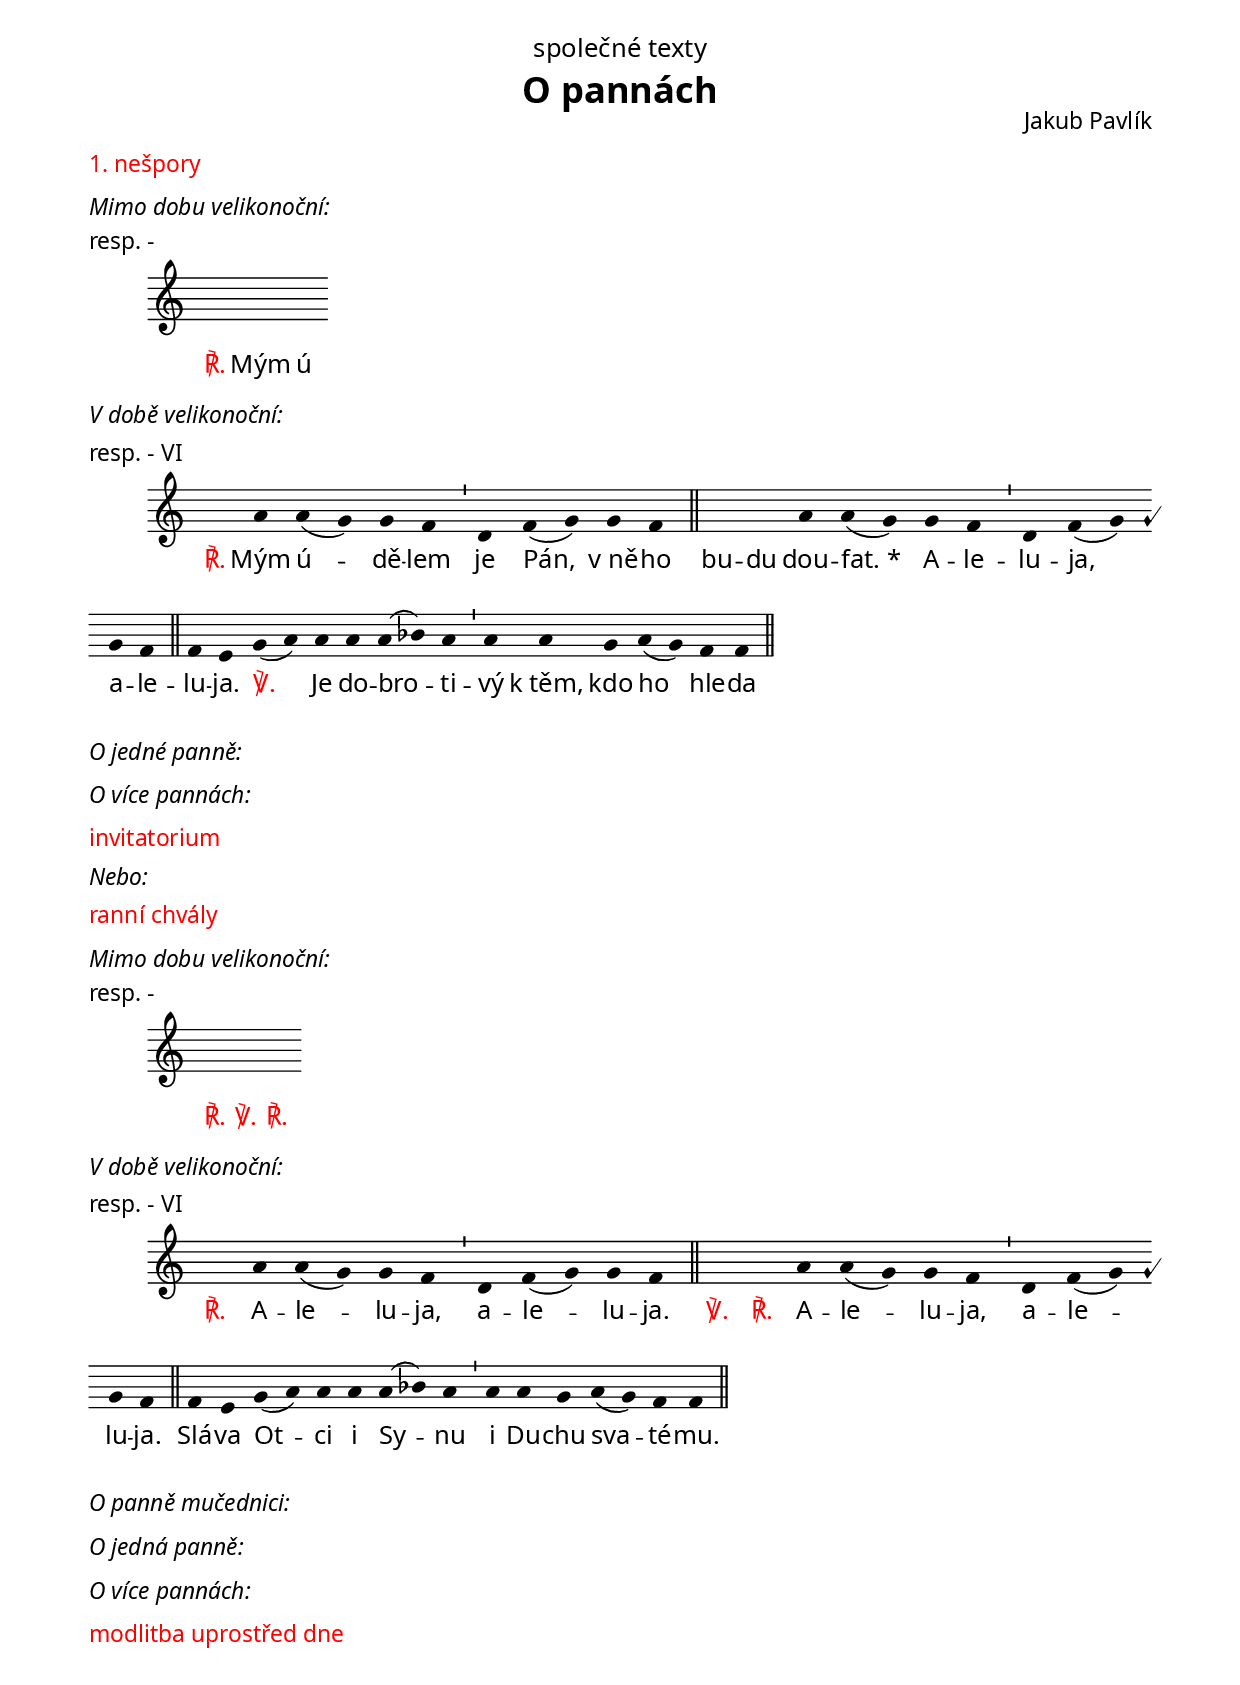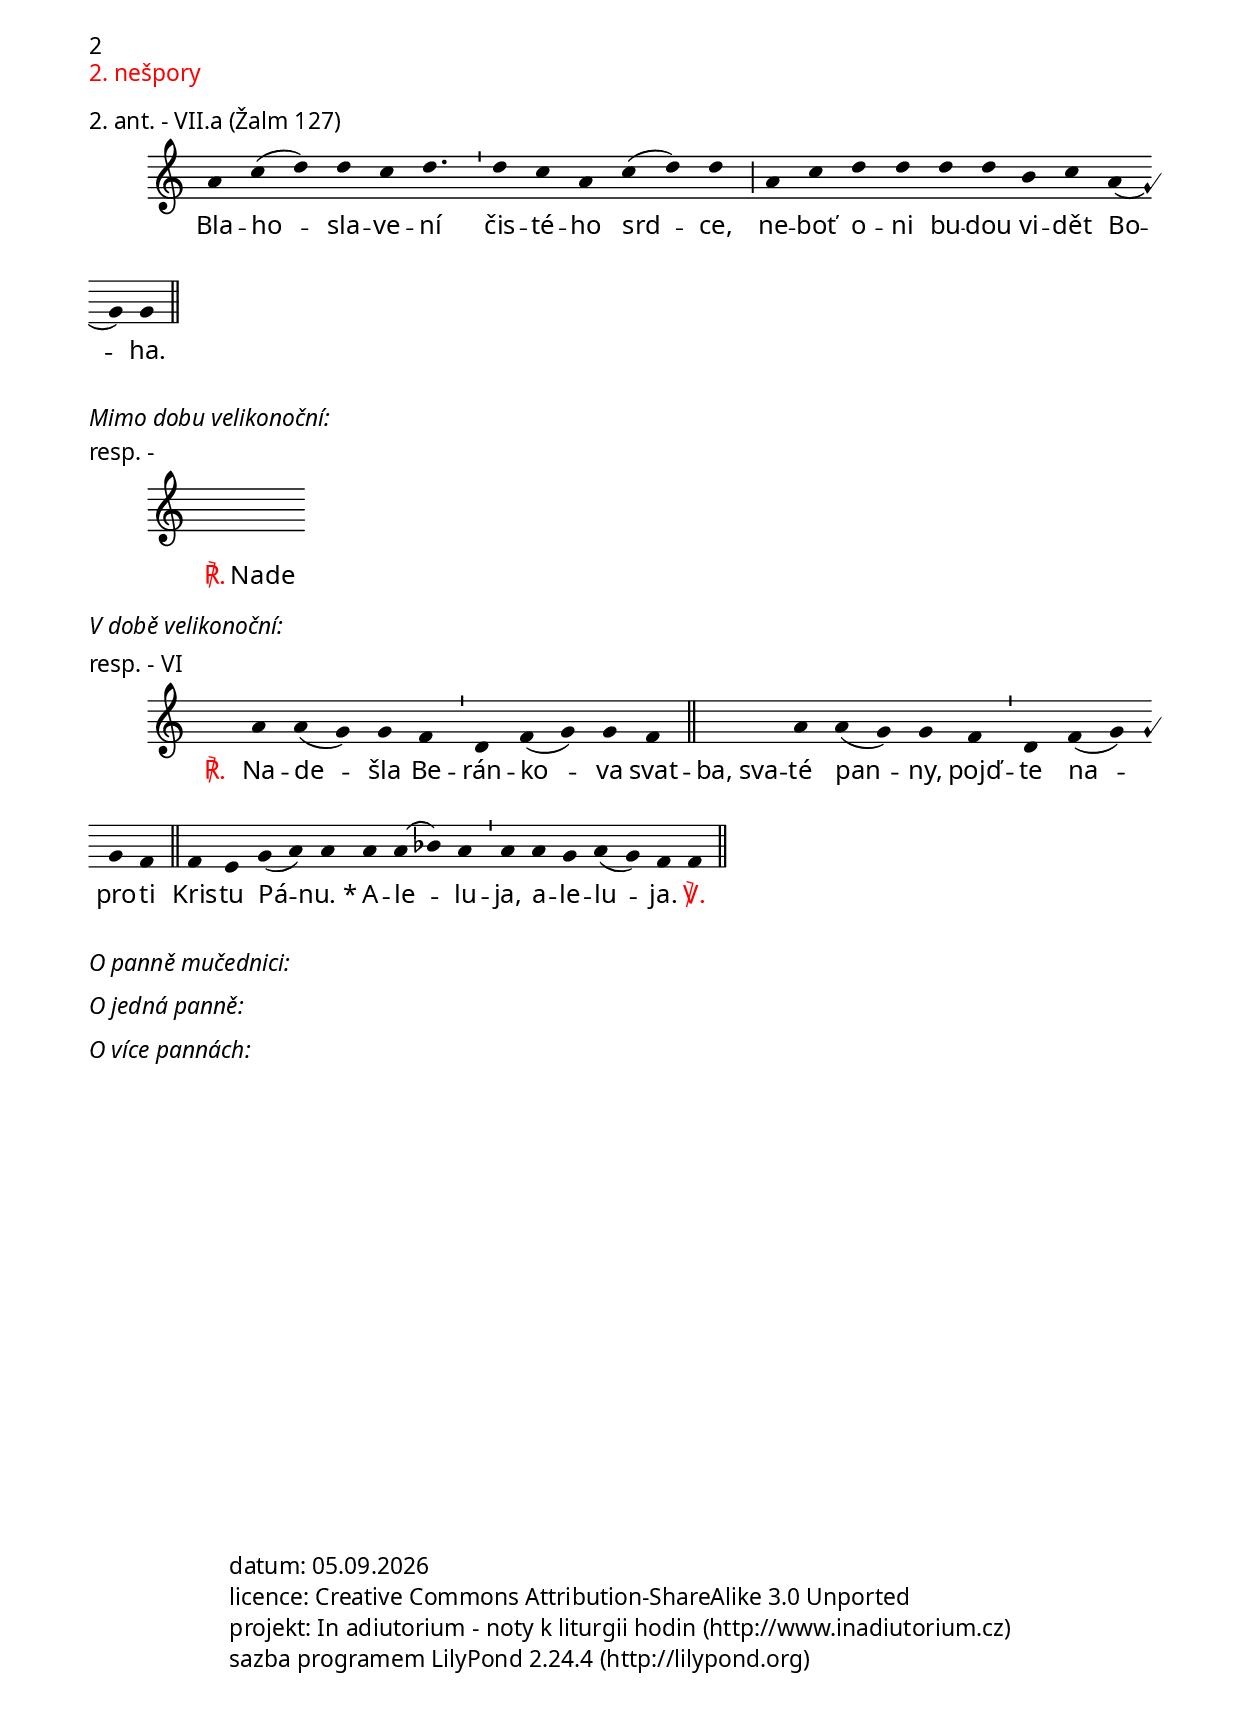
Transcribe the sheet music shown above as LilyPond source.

\version "2.16.0"

\include "../spolecne.ly"
\include "../dilyresponsorii.ly"

\header {
  title = \markup\titleCommune "O pannách"
  composer = "Jakub Pavlík"
}

\markup {\nadpisHodinka {"1. nešpory"}}

\score {
  \relative c' {
    \choralniRezim
    
  }
  \addlyrics {
    Pojď -- te, dce -- ry, na -- pro -- ti Pá -- nu,
    a bu -- de -- te žít v_je -- ho svět -- le.
    
    A -- le -- lu -- ja.
  }
  \header {
    quid = "1. ant."
    modus = ""
    differentia = "" 
    psalmus = "Žalm 113"
    id = ""
    piece = \markup {\sestavTitulek}
  }
}

\score {
  \relative c' {
    \choralniRezim
    
  }
  \addlyrics {
    S_lás -- kou a báz -- ní jde -- me za te -- bou, Pa -- ne,
    a sklá -- dá -- me v_te -- be všech -- nu svou na -- dě -- ji.
    
    A -- le -- lu -- ja.
  }
  \header {
    quid = "2. ant."
    modus = ""
    differentia = "" 
    psalmus = "Žalm 147-II"
    id = ""
    piece = \markup {\sestavTitulek}
  }
}

\score {
  \relative c' {
    \choralniRezim
    
  }
  \addlyrics {
    Kris -- to -- vy ne -- věs -- ty,
    ná -- sle -- duj -- te své -- ho ne -- bes -- ké -- ho Že -- ni -- cha,
    a va -- še ra -- dost ne -- bu -- de mít kon -- ce.
    
    A -- le -- lu -- ja.
  }
  \header {
    quid = "3. ant."
    modus = ""
    differentia = "" 
    psalmus = "Ef 1"
    id = ""
    piece = \markup {\sestavTitulek}
  }
}

\markup\italic{Mimo dobu velikonoční:}

\score {
  \relative c' {
    \choralniRezim
    
    % R
    \neviditelna a
    
    % V
    \neviditelna a
    
    % R
    \neviditelna a
    
    % Slava
  }
  \addlyrics {
    \Response Mým ú -- dě -- lem je Pán,_*
    v_ně -- ho bu -- du dou -- fat.
    \Verse Je do -- bro -- ti -- vý k_těm, kdo ho hle -- da -- jí,_*
    \Response v_ně -- ho bu -- du dou -- fat.
    \textRespDoxologie
  }
  \header {
    quid = "resp."
    modus = ""
    id = ""
    piece = \markup {\sestavTitulekResp}
  }
}

\markup\italic{V době velikonoční:}

\score {
  \relative c' {
    \choralniRezim
    
    % R
    \neviditelna f
    \respVIalelujaResponsum \barFinalis
    % V
    \neviditelna f
    
    % R
    \neviditelna a
    \respVIalelujaResponsum \barFinalis
    % Slava
    \respVIalelujaDoxologie \barFinalis
  }
  \addlyrics {
    \Response Mým ú -- dě -- lem je Pán,
    v_ně -- ho bu -- du dou -- fat._* \textRespAleluja
    \Verse Je do -- bro -- ti -- vý k_těm, kdo ho hle -- da -- jí._*
    \Response \textRespAleluja
    \textRespDoxologie
  }
  \header {
    quid = "resp."
    modus = "VI"
    id = ""
    piece = \markup {\sestavTitulekResp}
  }
} 

\markup\italic{O jedné panně:}

\score {
  \relative c' {
    \choralniRezim
    
  }
  \addlyrics {
    Když při -- šel Že -- nich,
    pro -- zí -- ra -- vá pan -- na by -- la při -- pra -- ve -- na
    a ve -- šla s_ním na svat -- bu.
  }
  \header {
    quid = "ant. k Magnificat"
    modus = ""
    differentia = "" 
    psalmus = ""
    id = ""
    piece = \markup {\sestavTitulekBezZalmu}
  }
}

\markup\italic{O více pannách:}

\score {
  \relative c' {
    \choralniRezim
    
  }
  \addlyrics {
    Pro -- zí -- ra -- vé pan -- ny,
    při -- prav -- te své lam -- py:
    Že -- nich je ta -- dy!
    Jdě -- te mi na -- pro -- ti!
  }
  \header {
    quid = "ant. k Magnificat"
    modus = ""
    differentia = "" 
    psalmus = ""
    id = ""
    piece = \markup {\sestavTitulekBezZalmu}
  }
}

\markup {\nadpisHodinka {"invitatorium"}}

\score {
  \relative c' {
    \choralniRezim
    
  }
  \addlyrics {
    Pojď -- me, klaň -- me se Kris -- tu;
    on je Pán a Král pa -- nen.
    
    A -- le -- lu -- ja.
  }
  \header {
    quid = "ant."
    modus = ""
    differentia = "" 
    psalmus = ""
    id = ""
    piece = \markup {\sestavTitulekBezZalmu}
  }
}

\markup\italic{Nebo:}

\score {
  \relative c' {
    \choralniRezim
    
  }
  \addlyrics {
    Pojď -- me, klaň -- me se Kris -- tu;
    on je Be -- rá -- nek,
    kte -- ré -- ho ná -- sle -- du -- jí pan -- ny.
    
    A -- le -- lu -- ja.
  }
  \header {
    quid = "ant."
    modus = ""
    differentia = "" 
    psalmus = ""
    id = ""
    piece = \markup {\sestavTitulekBezZalmu}
  }
}

\markup {\nadpisHodinka {"ranní chvály"}}

\score {
  \relative c' {
    \choralniRezim
    
  }
  \addlyrics {
    
  }
  \header {
    quid = ". ant."
    modus = ""
    differentia = "" 
    psalmus = ""
    id = ""
    piece = \markup {\sestavTitulek}
  }
}

\score {
  \relative c' {
    \choralniRezim
    
  }
  \addlyrics {
    
  }
  \header {
    quid = ". ant."
    modus = ""
    differentia = "" 
    psalmus = ""
    id = ""
    piece = \markup {\sestavTitulek}
  }
}

\score {
  \relative c' {
    \choralniRezim
    
  }
  \addlyrics {
    
  }
  \header {
    quid = ". ant."
    modus = ""
    differentia = "" 
    psalmus = ""
    id = ""
    piece = \markup {\sestavTitulek}
  }
}

\markup\italic{Mimo dobu velikonoční:}

\score {
  \relative c' {
    \choralniRezim
    
    % R
    \neviditelna a
    
    % V
    \neviditelna a
    
    % R
    \neviditelna a
    
    % Slava
  }
  \addlyrics {
    \Response
    \Verse
    \Response
    \textRespDoxologie
  }
  \header {
    quid = "resp."
    modus = ""
    id = ""
    piece = \markup {\sestavTitulekResp}
  }
}

\markup\italic{V době velikonoční:}

\score {
  \relative c' {
    \choralniRezim
    
    % R
    \neviditelna f
    \respVIalelujaResponsum \barFinalis
    % V
    \neviditelna f
    
    % R
    \neviditelna a
    \respVIalelujaResponsum \barFinalis
    % Slava
    \respVIalelujaDoxologie \barFinalis
  }
  \addlyrics {
    \Response \textRespAleluja
    \Verse 
    \Response \textRespAleluja
    \textRespDoxologie
  }
  \header {
    quid = "resp."
    modus = "VI"
    id = ""
    piece = \markup {\sestavTitulekResp}
  }
} 

\markup\italic{O panně mučednici:}

\score {
  \relative c' {
    \choralniRezim
    
  }
  \addlyrics {
    Sva -- tá 
    \markup\with-color #red N
    vza -- la na se -- be svůj kříž
    a ná -- sle -- do -- va -- la Kris -- ta,
    Že -- ni -- cha pa -- nen
    a Krá -- le mu -- čed -- ní -- ků.
    
    A -- le -- lu -- ja.
  }
  \header {
    quid = "ant. k Benedictus"
    modus = ""
    differentia = "" 
    psalmus = ""
    id = ""
    piece = \markup {\sestavTitulekBezZalmu}
  }
}

\markup\italic{O jedná panně:}

\score {
  \relative c' {
    \choralniRezim
    
  }
  \addlyrics {
    Pro -- zí -- ra -- vá pan -- na
    da -- la své srd -- ce Kris -- tu,
    a ny -- ní zá -- ří v_zá -- stu -- pu sva -- tých
    ja -- ko slun -- ce.
    
    A -- le -- lu -- ja.
  }
  \header {
    quid = "ant. k Benedictus"
    modus = ""
    differentia = "" 
    psalmus = ""
    id = ""
    piece = \markup {\sestavTitulekBezZalmu}
  }
}

\markup\italic{O více pannách:}

\score {
  \relative c' {
    \choralniRezim
    
  }
  \addlyrics {
    Pan -- ny za -- svě -- ce -- né Pá -- nu,
    chval -- te Pá -- na na -- vě -- ky.
    
    A -- le -- lu -- ja.
  }
  \header {
    quid = "ant. k Benedictus"
    modus = ""
    differentia = "" 
    psalmus = ""
    id = ""
    piece = \markup {\sestavTitulekBezZalmu}
  }
}

\markup {\nadpisHodinka {"modlitba uprostřed dne"}}

\score {
  \relative c' {
    \choralniRezim
    
  }
  \addlyrics {
    Mé štěs -- tí je být na -- blíz -- ku Bo -- hu,
    mít ú -- to -- čiš -- tě v_Pá -- nu.
    
    A -- le -- lu -- ja.
  }
  \header {
    quid = "ant. dopoledne"
    modus = ""
    differentia = "" 
    psalmus = ""
    id = ""
    piece = \markup {\sestavTitulekBezZalmu}
  }
}

\score {
  \relative c' {
    \choralniRezim
    
  }
  \addlyrics {
    Vez -- mi mě k_so -- bě, Pa -- ne, jak jsi slí -- bil,
    u te -- be bu --- du žít
    a má na -- dě -- je ne -- bu -- de zkla -- má -- na.
    
    A -- le -- lu -- ja.
  }
  \header {
    quid = "ant. v poledne"
    modus = ""
    differentia = "" 
    psalmus = ""
    id = ""
    piece = \markup {\sestavTitulekBezZalmu}
  }
}

\score {
  \relative c' {
    \choralniRezim
    
  }
  \addlyrics {
    Jak krás -- né a slav -- né
    je svě -- dec -- tví těch, kdo ži -- li čis -- tě.
    
    A -- le -- lu -- ja.
  }
  \header {
    quid = "ant. odpoledne"
    modus = ""
    differentia = "" 
    psalmus = ""
    id = ""
    piece = \markup {\sestavTitulekBezZalmu}
  }
}

\markup {\nadpisHodinka {"2. nešpory"}}

\score {
  \relative c' {
    \choralniRezim
    
  }
  \addlyrics {
    To -- bě jsem za -- svě -- ti -- la ce -- lý svůj ži -- vot,
    to -- bě jdu na -- pro -- ti s_ho -- ří -- cí lam -- pou,
    můj Že -- ni -- chu_- Kris -- te.
    
    A -- le -- lu -- ja.
  }
  \header {
    quid = "1. ant."
    modus = ""
    differentia = "" 
    psalmus = "Žalm 122"
    id = ""
    piece = \markup {\sestavTitulek}
  }
}

\score {
  \relative c'' {
    \choralniRezim
    a4 c( d) d c d4. \barMin
    d4 c a c( d) d \barMaior
    a4 c d d d d b c a( g) g \barFinalis
  }
  \addlyrics {
    Bla -- ho -- sla -- ve -- ní čis -- té -- ho srd -- ce,
    ne -- boť o -- ni bu -- dou vi -- dět Bo -- ha.
    
    A -- le -- lu -- ja.
  }
  \header {
    quid = "2. ant." 
    modus = "VII"
    differentia = "a"
    psalmus = "Žalm 127"
    id = ""
    fons = "žaltář, po 1.t., nešp., 2. ant.; přidáno aleluja"
    piece = \markup {\sestavTitulek}
  }
}

\score {
  \relative c' {
    \choralniRezim
    
  }
  \addlyrics {
    Mé roz -- hod -- nu -- tí je pev -- né:
    chci zů -- stat ve spo -- je -- ní s_Kris -- tem.
    
    A -- le -- lu -- ja.
  }
  \header {
    quid = "3. ant."
    modus = ""
    differentia = "" 
    psalmus = "Ef 1"
    id = ""
    piece = \markup {\sestavTitulek}
  }
}

\markup\italic{Mimo dobu velikonoční:}

\score {
  \relative c' {
    \choralniRezim
    
    % R
    \neviditelna a
    
    % V
    \neviditelna a
    
    % R
    \neviditelna a
    
    % Slava
  }
  \addlyrics {
    \Response Na -- de -- šla Be -- rán -- ko -- va svat -- ba,_*
    sva -- té pan -- ny, pojď -- te na -- pro -- ti Kris -- tu Pá -- nu.
    \Verse Bla -- ze těm, kdo jsou po -- zvá -- ni
    k_Be -- rán -- ko -- vě sva -- teb -- ní hos -- ti -- ně;_*
    \Response sva -- té pan -- ny, pojď -- te na -- pro -- ti Kris -- tu Pá -- nu.
    \textRespDoxologie
  }
  \header {
    quid = "resp."
    modus = ""
    id = ""
    piece = \markup {\sestavTitulekResp}
  }
}

\markup\italic{V době velikonoční:}

\score {
  \relative c' {
    \choralniRezim
    
    % R
    \neviditelna f
    \respVIalelujaResponsum \barFinalis
    % V
    \neviditelna f
    
    % R
    \neviditelna a
    \respVIalelujaResponsum \barFinalis
    % Slava
    \respVIalelujaDoxologie \barFinalis
  }
  \addlyrics {
    \Response Na -- de -- šla Be -- rán -- ko -- va svat -- ba,
    sva -- té pan -- ny, pojď -- te na -- pro -- ti Kris -- tu Pá -- nu._* \textRespAleluja
    \Verse Bla -- ze těm, kdo jsou po -- zvá -- ni
    k_Be -- rán -- ko -- vě sva -- teb -- ní hos -- ti -- ně._*
    \Response \textRespAleluja
    \textRespDoxologie
  }
  \header {
    quid = "resp."
    modus = "VI"
    id = ""
    piece = \markup {\sestavTitulekResp}
  }
} 

\markup\italic{O panně mučednici:}

\score {
  \relative c' {
    \choralniRezim
    
  }
  \addlyrics {
    Je -- di -- nou o -- bě -- tí
    do -- sáh -- la dvo -- jí -- ho ví -- těz -- ství:
    ja -- ko pan -- na i ja -- ko mu -- čed -- ni -- ce.
    
    A -- le -- lu -- ja.
  }
  \header {
    quid = "ant. k Magnificat"
    modus = ""
    differentia = "" 
    psalmus = ""
    id = ""
    piece = \markup {\sestavTitulekBezZalmu}
  }
}

\markup\italic{O jedná panně:}

\score {
  \relative c' {
    \choralniRezim
    
  }
  \addlyrics {
    Při -- stup, ne -- věs -- to Kris -- to -- va,
    a při -- jmi ko -- ru -- nu,
    kte -- rou ti od vě -- ků při -- pra -- vil Pán.
    
    A -- le -- lu -- ja.
  }
  \header {
    quid = "ant. k Magnificat"
    modus = ""
    differentia = "" 
    psalmus = ""
    id = ""
    piece = \markup {\sestavTitulekBezZalmu}
  }
}

\markup\italic{O více pannách:}

\score {
  \relative c' {
    \choralniRezim
    
  }
  \addlyrics {
    To je po -- ko -- le -- ní těch,
    kdo tou -- ží po Hos -- po -- di -- nu,
    kdo hle -- da -- jí tvář Ja -- ku -- bo -- va Bo -- ha.
    
    A -- le -- lu -- ja.
  }
  \header {
    quid = "ant. k Magnificat"
    modus = ""
    differentia = "" 
    psalmus = ""
    id = ""
    piece = \markup {\sestavTitulekBezZalmu}
  }
}